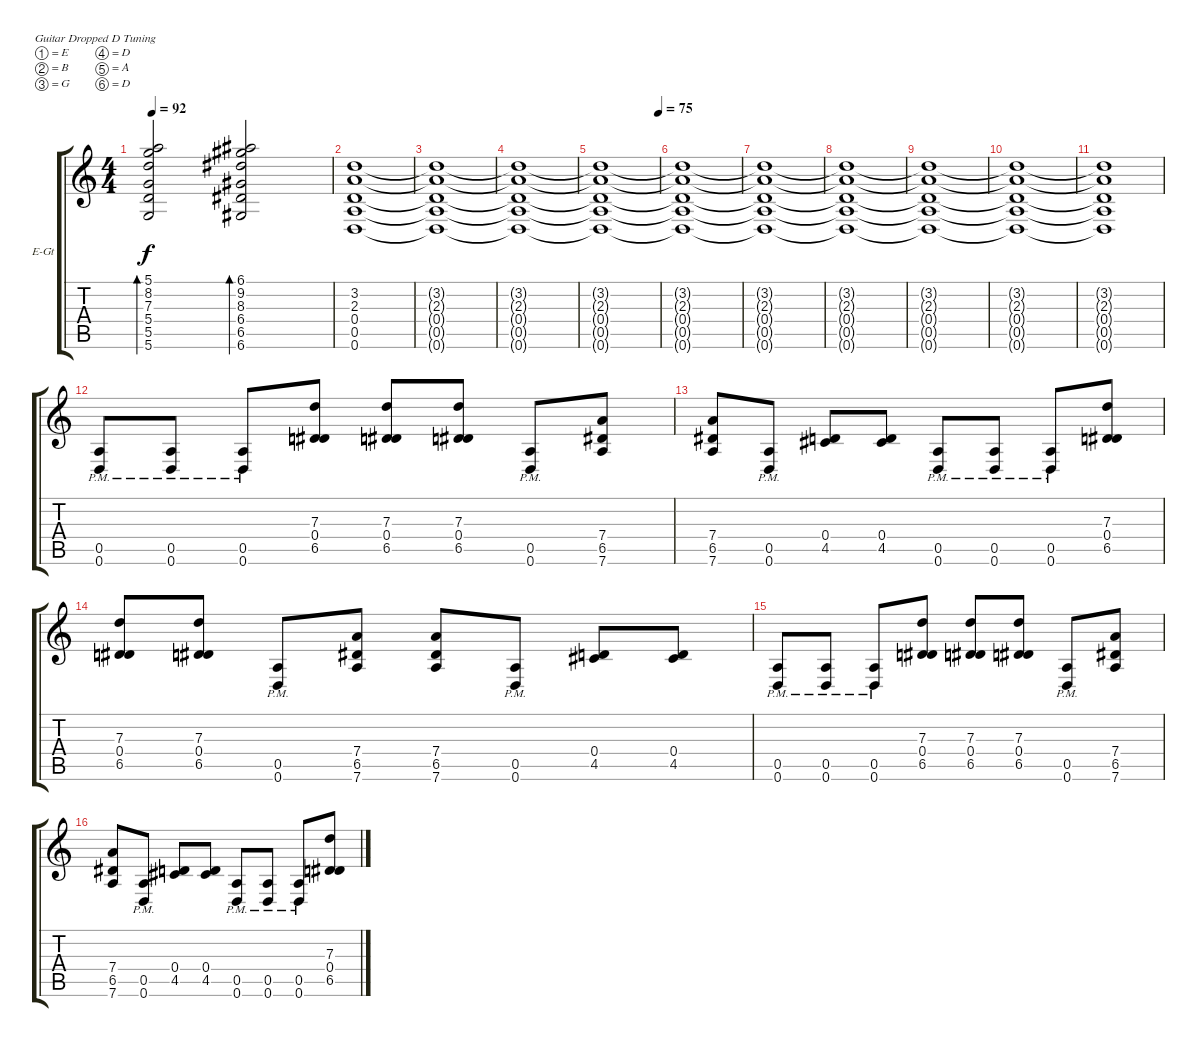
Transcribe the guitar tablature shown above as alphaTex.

\bracketExtendMode groupsimilarinstruments
\firstSystemTrackNameOrientation horizontal
\otherSystemsTrackNameOrientation horizontal
\track ("Mark Morton" "E-Gt") {instrument distortionguitar}
\staff {score tabs}
\tuning (E4 B3 G3 D3 A2 D2)
\ts (4 4)
\tempo 92
\clef g2
\ks c
(5.5 5.6 5.4 7.3 8.2 5.1).2{bd 163 dy f} (6.6 6.5 6.4 8.3 9.2 6.1).2{bd 163} |
(0.6 0.5 0.4 2.3 3.2).1 |
(0.6{t} 0.5{t} 0.4{t} 2.3{t} 3.2{t}).1 |
(0.6{t} 0.5{t} 0.4{t} 2.3{t} 3.2{t}).1 |
\tempo (75 1)
(3.2{t} 2.3{t} 0.4{t} 0.5{t} 0.6{t}).1 |
(3.2{t} 2.3{t} 0.4{t} 0.5{t} 0.6{t}).1 |
(3.2{t} 2.3{t} 0.4{t} 0.5{t} 0.6{t}).1 |
(3.2{t} 2.3{t} 0.4{t} 0.5{t} 0.6{t}).1 |
(3.2{t} 2.3{t} 0.4{t} 0.5{t} 0.6{t}).1 |
(3.2{t} 2.3{t} 0.4{t} 0.5{t} 0.6{t}).1 |
(3.2{t} 2.3{t} 0.4{t} 0.5{t} 0.6{t}).1 |
(0.6{pm} 0.5{pm}).8 (0.6{pm} 0.5{pm}).8 (0.6{pm} 0.5{pm}).8 (6.5 0.4 7.3).8 (6.5 0.4 7.3).8 (6.5 0.4 7.3).8 (0.6{pm} 0.5{pm}).8 (6.5 7.4 7.6).8 |
(7.6 6.5 7.4).8 (0.6{pm} 0.5{pm}).8 (4.5 0.4).8 (4.5 0.4).8 (0.6{pm} 0.5{pm}).8 (0.6{pm} 0.5{pm}).8 (0.6{pm} 0.5{pm}).8 (6.5 0.4 7.3).8 |
(6.5 0.4 7.3).8 (6.5 0.4 7.3).8 (0.6{pm} 0.5{pm}).8 (7.6 6.5 7.4).8 (7.6 6.5 7.4).8 (0.6{pm} 0.5{pm}).8 (4.5 0.4).8 (4.5 0.4).8 |
(0.6{pm} 0.5{pm}).8 (0.6{pm} 0.5{pm}).8 (0.6{pm} 0.5{pm}).8 (6.5 0.4 7.3).8 (6.5 0.4 7.3).8 (6.5 0.4 7.3).8 (0.6{pm} 0.5{pm}).8 (6.5 7.4 7.6).8 |
(7.6 6.5 7.4).8 (0.6{pm} 0.5{pm}).8 (4.5 0.4).8 (4.5 0.4).8 (0.6{pm} 0.5{pm}).8 (0.6{pm} 0.5{pm}).8 (0.6{pm} 0.5{pm}).8 (6.5 0.4 7.3).8
